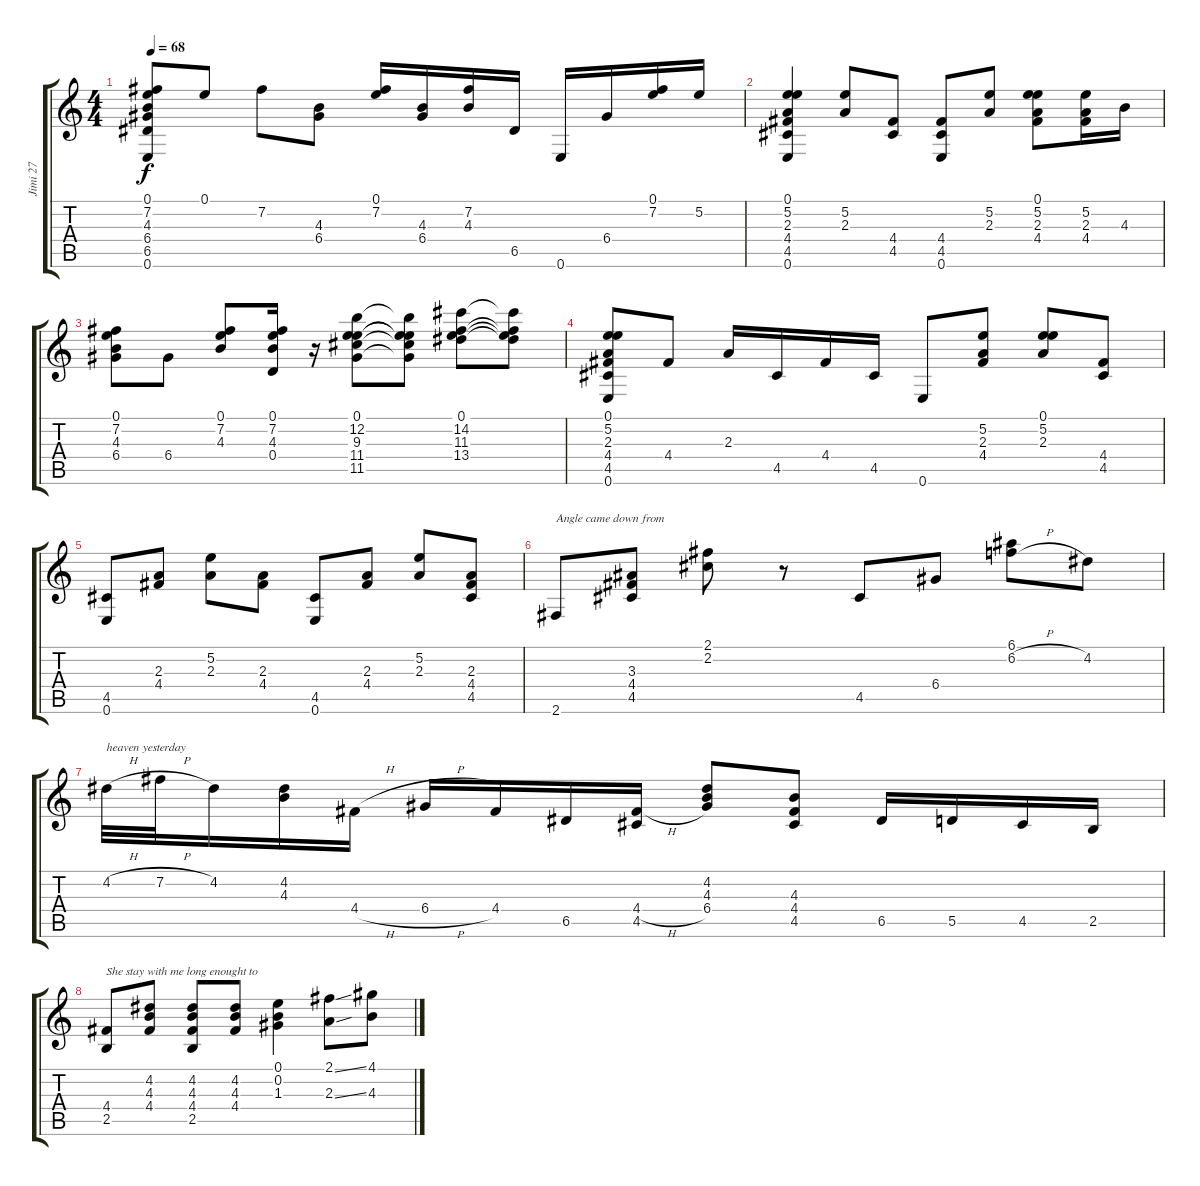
\track ("Jimi 27" "Jimi 27") {instrument acousticguitarnylon}
\staff {score tabs}
\tuning (E4 B3 G3 D3 A2 E2) {hide}
\ts (4 4)
\tempo 68
\clef g2
\ks c
(0.1 7.2 4.3 6.4 6.5 0.6).8{dy f instrument acousticguitarnylon} 0.1.8 7.2.8 (4.3 6.4).8 (0.1 7.2).16 (4.3 6.4).16 (7.2 4.3).16 6.5.16 0.6.16 6.4.16 (0.1 7.2).16 5.2.16 |
(0.1 5.2 2.3 4.4 4.5 0.6).4 (5.2 2.3).8 (4.4 4.5).8 (4.4 4.5 0.6).8 (5.2 2.3).8 (0.1 5.2 2.3 4.4).8 (5.2 2.3 4.4).16 4.3.16 |
(0.1 7.2 4.3 6.4).8 6.4.8 (0.1 7.2 4.3).8 (0.1 7.2 4.3 0.4).16 r.16 (0.1 12.2 9.3 11.4 11.5).8 (0.1{t} 12.2{t} 9.3{t} 11.4{t} 11.5{t}).8 (0.1 14.2 11.3 13.4).8 (0.1{t} 14.2{t} 11.3{t} 13.4{t}).8 |
(0.1 5.2 2.3 4.4 4.5 0.6).8 4.4.8 2.3.16 4.5.16 4.4.16 4.5.16 0.6.8 (5.2 2.3 4.4).8 (0.1 5.2 2.3).8 (4.4 4.5).8 |
(4.5 0.6).8 (2.3 4.4).8 (5.2 2.3).8 (2.3 4.4).8 (4.5 0.6).8 (2.3 4.4).8 (5.2 2.3).8 (2.3 4.4 4.5).8 |
2.6.8{txt "Angle came down from"} (3.3 4.4 4.5).8 (2.1 2.2).8 r.8 4.5.8 6.4.8 (6.1 6.2{h}).8 4.2.8 |
4.2{h}.32{txt "heaven yesterday"} 7.2{h}.32 4.2.16 (4.2 4.3).16 4.4{h}.16 6.4{h}.16 4.4.16 6.5.16 (4.4{h} 4.5).16 (4.2 4.3 6.4).8 (4.3 4.4 4.5).8 6.5.16 5.5.16 4.5.16 2.5.16 |
(4.4 2.5).8{txt "She stay with me long enought to"} (4.2 4.3 4.4).8 (4.2 4.3 4.4 2.5).8 (4.2 4.3 4.4).8 (0.1 0.2 1.3).4 (2.1{ss} 2.3{ss}).8 (4.1 4.3).8
